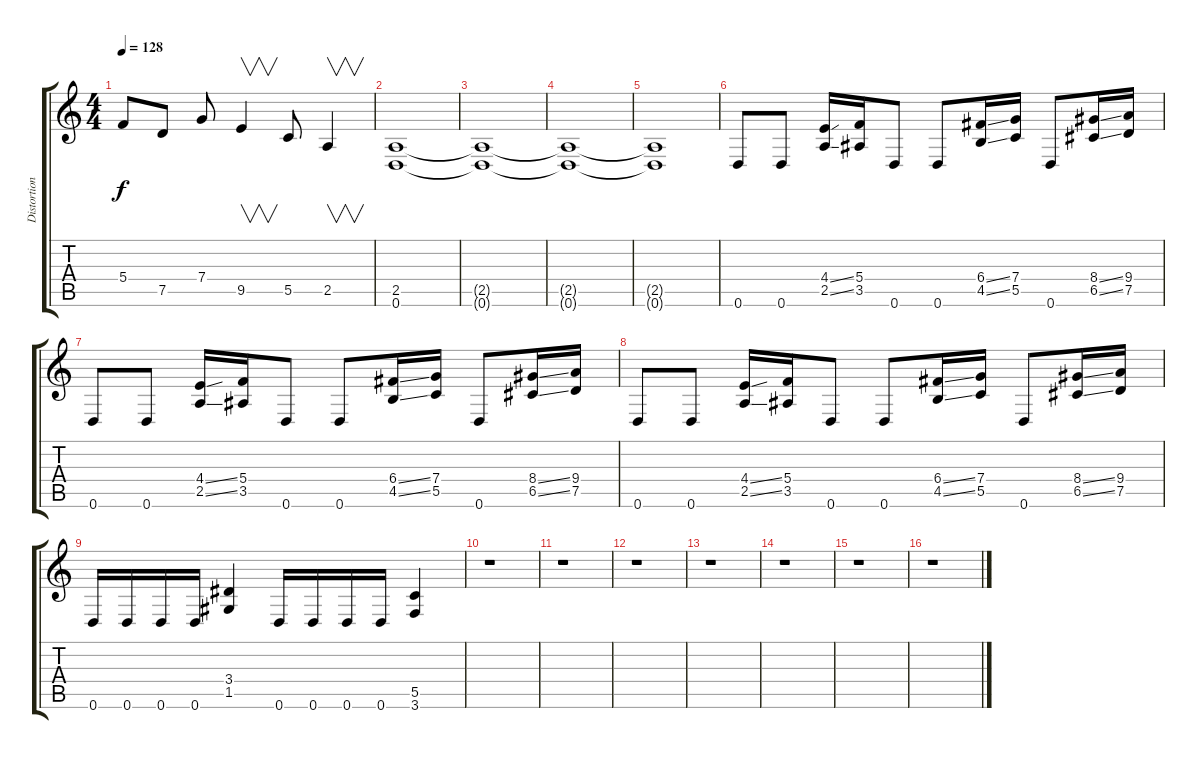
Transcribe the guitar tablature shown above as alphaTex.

\track ("Distortion Guitar " "Distortion") {instrument distortionguitar}
\staff {score tabs}
\tuning (D4 A3 F3 C3 G2 D2) {hide}
\ts (4 4)
\tempo 128
\clef g2
\ks c
5.4.8{dy f} 7.5.8 7.4.8 9.5.4{v} 5.5.8 2.5.4{v} |
(2.5 0.6).1 |
(2.5{t} 0.6{t}).1 |
(2.5{t} 0.6{t}).1 |
(2.5{t} 0.6{t}).1 |
0.6.8 0.6.8 (4.4{ss} 2.5{ss}).16 (5.4 3.5).16 0.6.8 0.6.8 (6.4{ss} 4.5{ss}).16 (7.4 5.5).16 0.6.8 (8.4{ss} 6.5{ss}).16 (9.4 7.5).16 |
0.6.8 0.6.8 (4.4{ss} 2.5{ss}).16 (5.4 3.5).16 0.6.8 0.6.8 (6.4{ss} 4.5{ss}).16 (7.4 5.5).16 0.6.8 (8.4{ss} 6.5{ss}).16 (9.4 7.5).16 |
0.6.8 0.6.8 (4.4{ss} 2.5{ss}).16 (5.4 3.5).16 0.6.8 0.6.8 (6.4{ss} 4.5{ss}).16 (7.4 5.5).16 0.6.8 (8.4{ss} 6.5{ss}).16 (9.4 7.5).16 |
0.6.16 0.6.16 0.6.16 0.6.16 (3.4 1.5).4 0.6.16 0.6.16 0.6.16 0.6.16 (5.5 3.6).4 |
r.1 |
r.1 |
r.1 |
r.1 |
r.1 |
r.1 |
r.1
